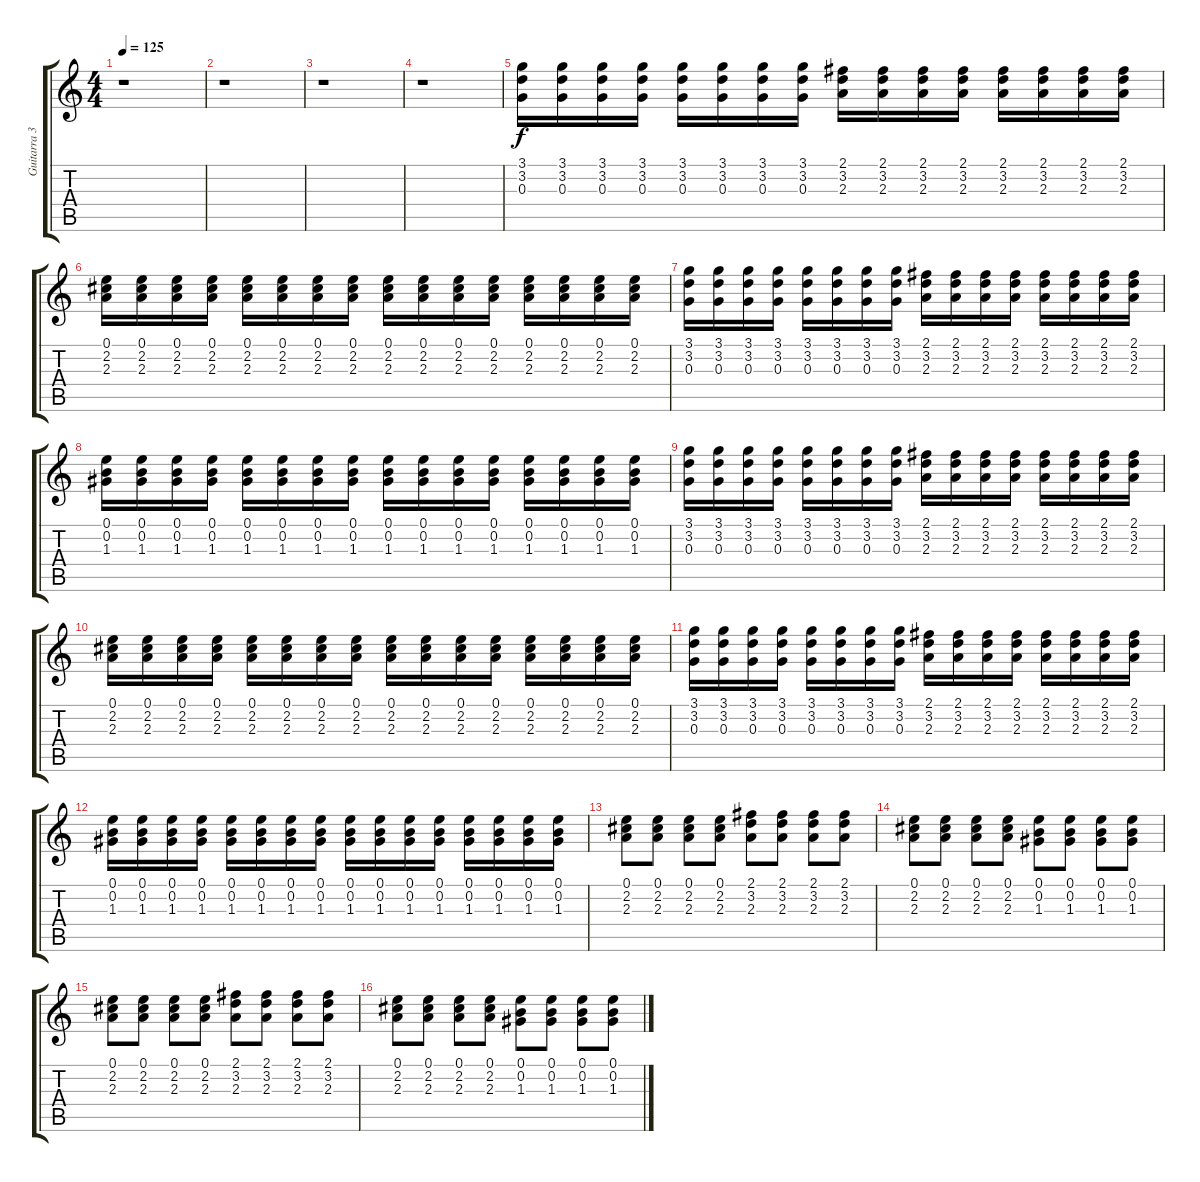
\track ("Guitarra 3" "Guitarra 3") {instrument electricguitarclean}
\staff {score tabs}
\tuning (E4 B3 G3 D3 A2 E2) {hide}
\ts (4 4)
\tempo 125
\clef g2
\ks c
r.1{dy f instrument electricguitarclean} |
r.1 |
r.1 |
r.1 |
(3.1 3.2 0.3).16 (3.1 3.2 0.3).16 (3.1 3.2 0.3).16 (3.1 3.2 0.3).16 (3.1 3.2 0.3).16 (3.1 3.2 0.3).16 (3.1 3.2 0.3).16 (3.1 3.2 0.3).16 (2.1 3.2 2.3).16 (2.1 3.2 2.3).16 (2.1 3.2 2.3).16 (2.1 3.2 2.3).16 (2.1 3.2 2.3).16 (2.1 3.2 2.3).16 (2.1 3.2 2.3).16 (2.1 3.2 2.3).16 |
(0.1 2.2 2.3).16 (0.1 2.2 2.3).16 (0.1 2.2 2.3).16 (0.1 2.2 2.3).16 (0.1 2.2 2.3).16 (0.1 2.2 2.3).16 (0.1 2.2 2.3).16 (0.1 2.2 2.3).16 (0.1 2.2 2.3).16 (0.1 2.2 2.3).16 (0.1 2.2 2.3).16 (0.1 2.2 2.3).16 (0.1 2.2 2.3).16 (0.1 2.2 2.3).16 (0.1 2.2 2.3).16 (0.1 2.2 2.3).16 |
(3.1 3.2 0.3).16 (3.1 3.2 0.3).16 (3.1 3.2 0.3).16 (3.1 3.2 0.3).16 (3.1 3.2 0.3).16 (3.1 3.2 0.3).16 (3.1 3.2 0.3).16 (3.1 3.2 0.3).16 (2.1 3.2 2.3).16 (2.1 3.2 2.3).16 (2.1 3.2 2.3).16 (2.1 3.2 2.3).16 (2.1 3.2 2.3).16 (2.1 3.2 2.3).16 (2.1 3.2 2.3).16 (2.1 3.2 2.3).16 |
(0.1 0.2 1.3).16 (0.1 0.2 1.3).16 (0.1 0.2 1.3).16 (0.1 0.2 1.3).16 (0.1 0.2 1.3).16 (0.1 0.2 1.3).16 (0.1 0.2 1.3).16 (0.1 0.2 1.3).16 (0.1 0.2 1.3).16 (0.1 0.2 1.3).16 (0.1 0.2 1.3).16 (0.1 0.2 1.3).16 (0.1 0.2 1.3).16 (0.1 0.2 1.3).16 (0.1 0.2 1.3).16 (0.1 0.2 1.3).16 |
(3.1 3.2 0.3).16 (3.1 3.2 0.3).16 (3.1 3.2 0.3).16 (3.1 3.2 0.3).16 (3.1 3.2 0.3).16 (3.1 3.2 0.3).16 (3.1 3.2 0.3).16 (3.1 3.2 0.3).16 (2.1 3.2 2.3).16 (2.1 3.2 2.3).16 (2.1 3.2 2.3).16 (2.1 3.2 2.3).16 (2.1 3.2 2.3).16 (2.1 3.2 2.3).16 (2.1 3.2 2.3).16 (2.1 3.2 2.3).16 |
(0.1 2.2 2.3).16 (0.1 2.2 2.3).16 (0.1 2.2 2.3).16 (0.1 2.2 2.3).16 (0.1 2.2 2.3).16 (0.1 2.2 2.3).16 (0.1 2.2 2.3).16 (0.1 2.2 2.3).16 (0.1 2.2 2.3).16 (0.1 2.2 2.3).16 (0.1 2.2 2.3).16 (0.1 2.2 2.3).16 (0.1 2.2 2.3).16 (0.1 2.2 2.3).16 (0.1 2.2 2.3).16 (0.1 2.2 2.3).16 |
(3.1 3.2 0.3).16 (3.1 3.2 0.3).16 (3.1 3.2 0.3).16 (3.1 3.2 0.3).16 (3.1 3.2 0.3).16 (3.1 3.2 0.3).16 (3.1 3.2 0.3).16 (3.1 3.2 0.3).16 (2.1 3.2 2.3).16 (2.1 3.2 2.3).16 (2.1 3.2 2.3).16 (2.1 3.2 2.3).16 (2.1 3.2 2.3).16 (2.1 3.2 2.3).16 (2.1 3.2 2.3).16 (2.1 3.2 2.3).16 |
(0.1 0.2 1.3).16 (0.1 0.2 1.3).16 (0.1 0.2 1.3).16 (0.1 0.2 1.3).16 (0.1 0.2 1.3).16 (0.1 0.2 1.3).16 (0.1 0.2 1.3).16 (0.1 0.2 1.3).16 (0.1 0.2 1.3).16 (0.1 0.2 1.3).16 (0.1 0.2 1.3).16 (0.1 0.2 1.3).16 (0.1 0.2 1.3).16 (0.1 0.2 1.3).16 (0.1 0.2 1.3).16 (0.1 0.2 1.3).16 |
(0.1 2.2 2.3).8 (0.1 2.2 2.3).8 (0.1 2.2 2.3).8 (0.1 2.2 2.3).8 (2.1 3.2 2.3).8 (2.1 3.2 2.3).8 (2.1 3.2 2.3).8 (2.1 3.2 2.3).8 |
(0.1 2.2 2.3).8 (0.1 2.2 2.3).8 (0.1 2.2 2.3).8 (0.1 2.2 2.3).8 (0.1 0.2 1.3).8 (0.1 0.2 1.3).8 (0.1 0.2 1.3).8 (0.1 0.2 1.3).8 |
(0.1 2.2 2.3).8 (0.1 2.2 2.3).8 (0.1 2.2 2.3).8 (0.1 2.2 2.3).8 (2.1 3.2 2.3).8 (2.1 3.2 2.3).8 (2.1 3.2 2.3).8 (2.1 3.2 2.3).8 |
(0.1 2.2 2.3).8 (0.1 2.2 2.3).8 (0.1 2.2 2.3).8 (0.1 2.2 2.3).8 (0.1 0.2 1.3).8 (0.1 0.2 1.3).8 (0.1 0.2 1.3).8 (0.1 0.2 1.3).8
